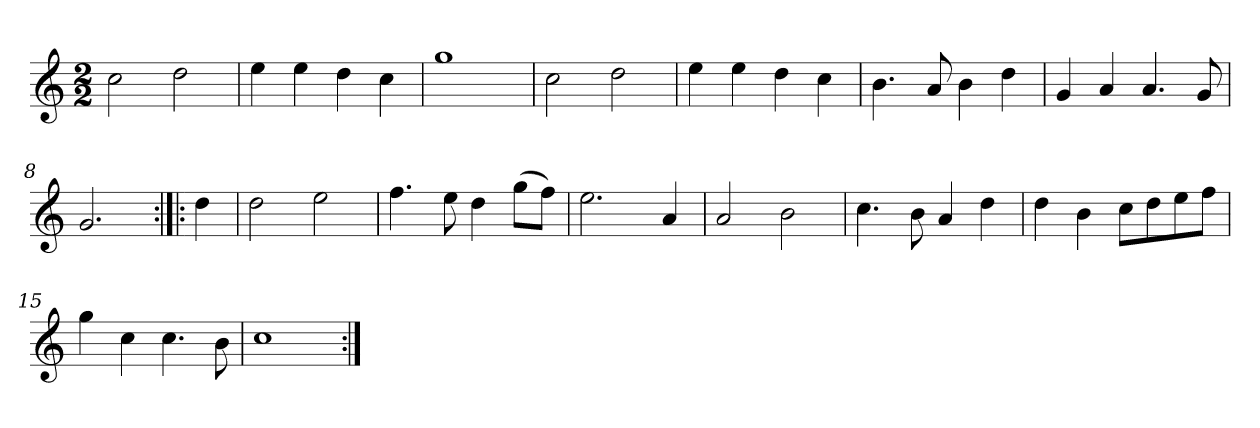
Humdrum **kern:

**kern
*part1
*staff1
*clefG2
*k[]
*C:
*M2/2
*MM120
=1
2cc
2dd
=2
4ee
4ee
4dd
4cc
=3
1gg
=4
2cc
2dd
=5
4ee
4ee
4dd
4cc
=6
4.b
8a
4b
4dd
=7
4g
4a
4.a
8g
=8
2.g
=:|!|:
4dd
=9
2dd
2ee
=10
4.ff
8ee
4dd
(8gg\L
8ff\J)
=11
2.ee
4a
=12
2a
2b
=13
4.cc
8b
4a
4dd
=14
4dd
4b
8cc\L
8dd\
8ee\
8ff\J
=15
4gg
4cc
4.cc
8b
=16
1cc
=:|!
*-
